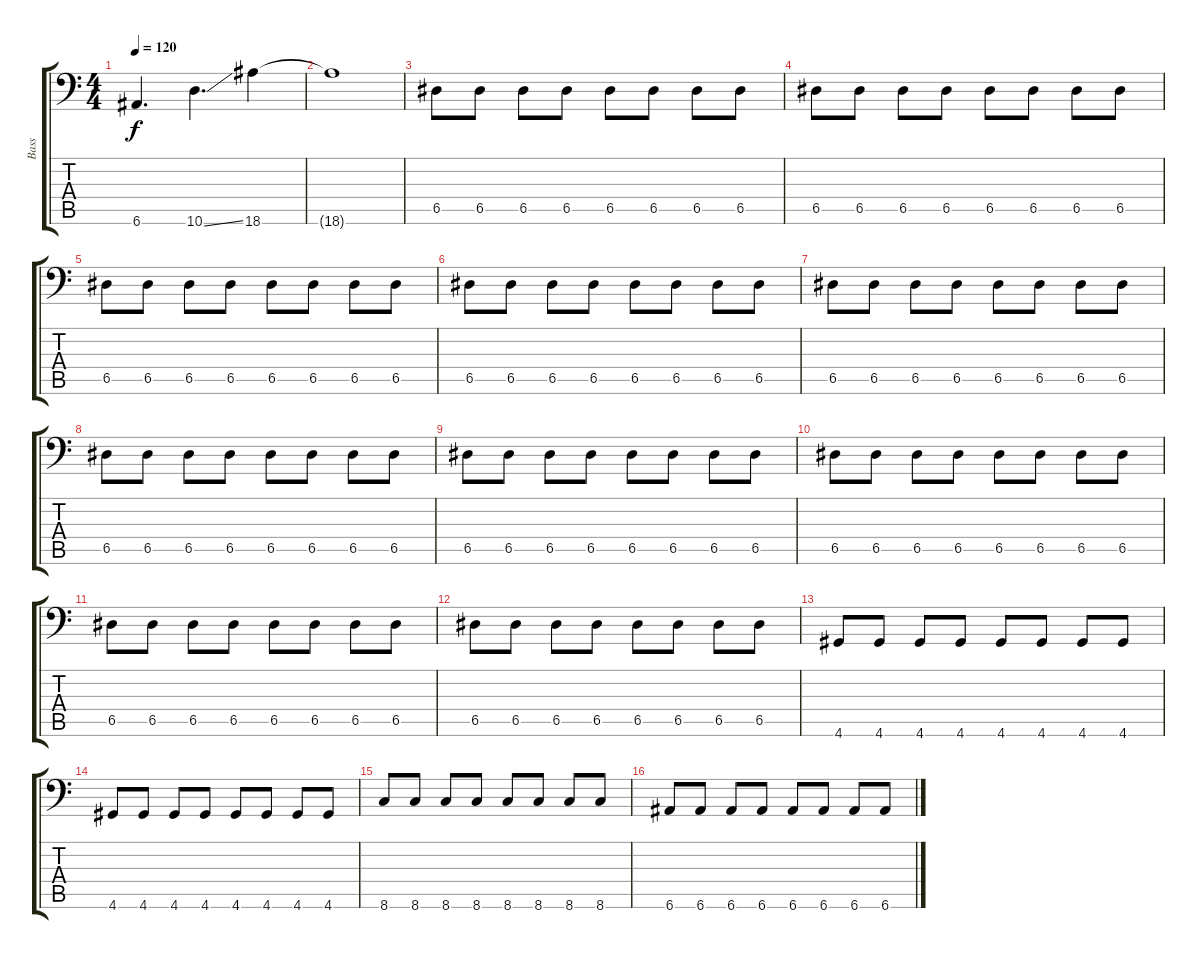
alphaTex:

\track ("Bass" "Bass") {instrument electricbassfinger}
\staff {score tabs}
\tuning (E3 B2 G2 D2 A1 E1) {hide}
\ts (4 4)
\tempo 120
\clef f4
\ks c
6.6.4{d dy f} 10.6{ss}.4{d} 18.6.4 |
18.6{t}.1 |
6.5.8 6.5.8 6.5.8 6.5.8 6.5.8 6.5.8 6.5.8 6.5.8 |
6.5.8 6.5.8 6.5.8 6.5.8 6.5.8 6.5.8 6.5.8 6.5.8 |
6.5.8 6.5.8 6.5.8 6.5.8 6.5.8 6.5.8 6.5.8 6.5.8 |
6.5.8 6.5.8 6.5.8 6.5.8 6.5.8 6.5.8 6.5.8 6.5.8 |
6.5.8 6.5.8 6.5.8 6.5.8 6.5.8 6.5.8 6.5.8 6.5.8 |
6.5.8 6.5.8 6.5.8 6.5.8 6.5.8 6.5.8 6.5.8 6.5.8 |
6.5.8 6.5.8 6.5.8 6.5.8 6.5.8 6.5.8 6.5.8 6.5.8 |
6.5.8 6.5.8 6.5.8 6.5.8 6.5.8 6.5.8 6.5.8 6.5.8 |
6.5.8 6.5.8 6.5.8 6.5.8 6.5.8 6.5.8 6.5.8 6.5.8 |
6.5.8 6.5.8 6.5.8 6.5.8 6.5.8 6.5.8 6.5.8 6.5.8 |
4.6.8 4.6.8 4.6.8 4.6.8 4.6.8 4.6.8 4.6.8 4.6.8 |
4.6.8 4.6.8 4.6.8 4.6.8 4.6.8 4.6.8 4.6.8 4.6.8 |
8.6.8 8.6.8 8.6.8 8.6.8 8.6.8 8.6.8 8.6.8 8.6.8 |
6.6.8 6.6.8 6.6.8 6.6.8 6.6.8 6.6.8 6.6.8 6.6.8
